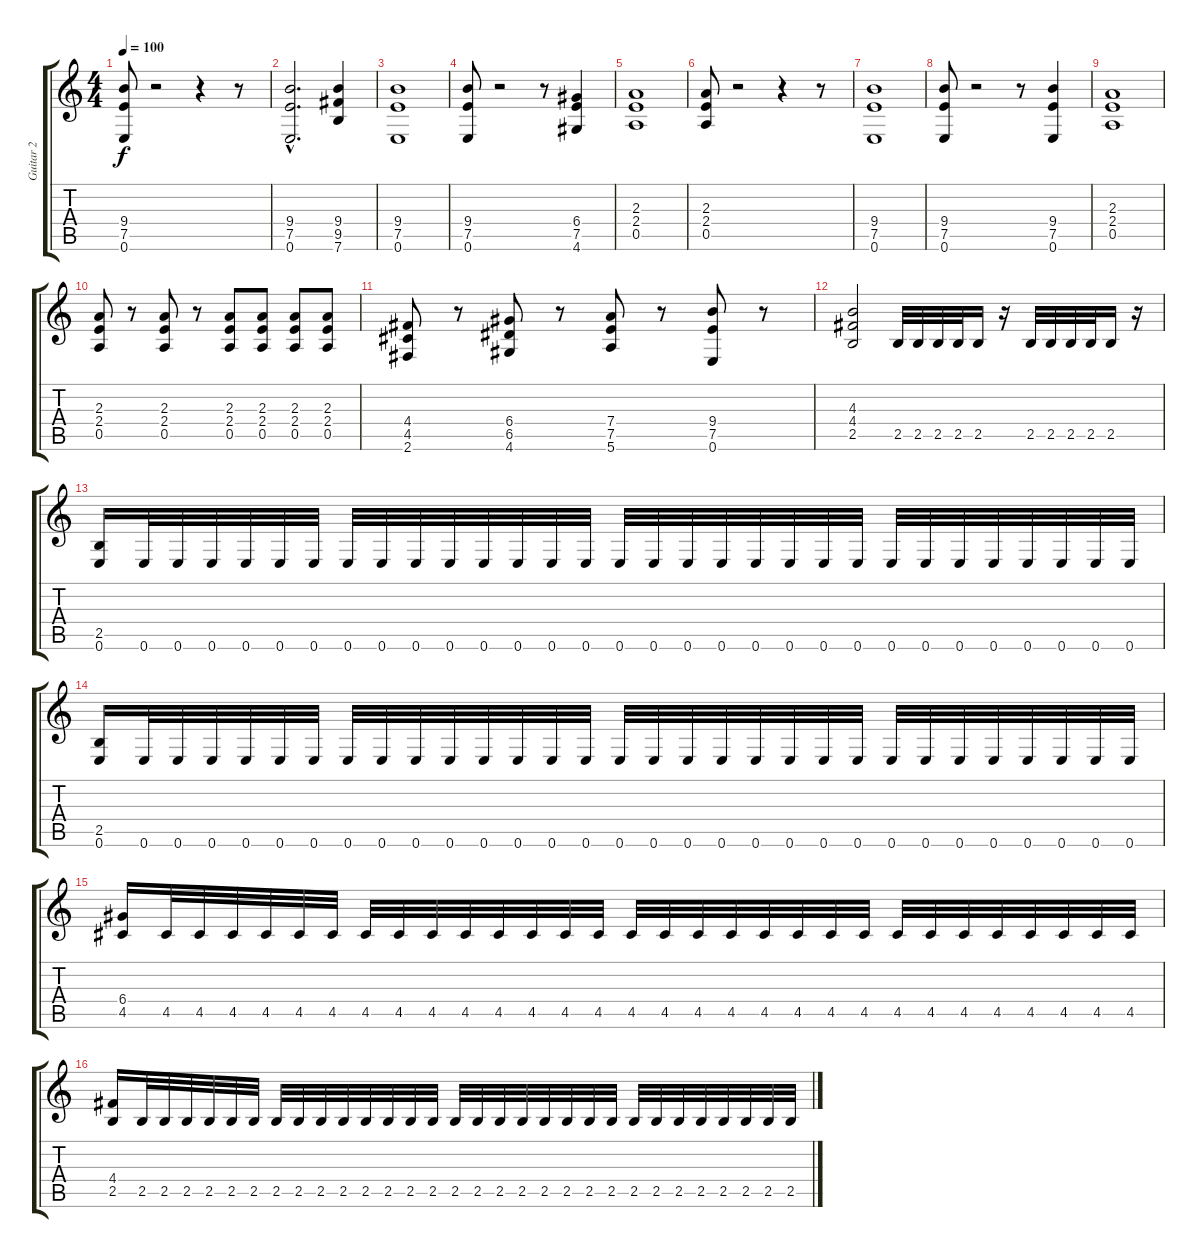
\track ("Guitar 2" "Guitar 2") {instrument distortionguitar}
\staff {score tabs}
\tuning (E4 B3 G3 D3 A2 E2) {hide}
\ts (4 4)
\tempo 100
\clef g2
\ks c
(9.4 7.5 0.6).8{dy f instrument distortionguitar} r.2 r.4 r.8 |
(9.4{hac} 7.5{hac} 0.6{hac}).2{d} (9.4 9.5 7.6).4 |
(9.4 7.5 0.6).1 |
(9.4 7.5 0.6).8 r.2 r.8 (6.4 7.5 4.6).4 |
(2.3 2.4 0.5).1 |
(2.3 2.4 0.5).8 r.2 r.4 r.8 |
(9.4 7.5 0.6).1 |
(9.4 7.5 0.6).8 r.2 r.8 (9.4 7.5 0.6).4 |
(2.3 2.4 0.5).1 |
(2.3 2.4 0.5).8 r.8 (2.3 2.4 0.5).8 r.8 (2.3 2.4 0.5).8 (2.3 2.4 0.5).8 (2.3 2.4 0.5).8 (2.3 2.4 0.5).8 |
(4.4 4.5 2.6).8 r.8 (6.4 6.5 4.6).8 r.8 (7.4 7.5 5.6).8 r.8 (9.4 7.5 0.6).8 r.8 |
(4.3 4.4 2.5).2 2.5.32 2.5.32 2.5.32 2.5.32 2.5.16 r.16 2.5.32 2.5.32 2.5.32 2.5.32 2.5.16 r.16 |
\section ("" "")
(2.5 0.6).16 0.6.32 0.6.32 0.6.32 0.6.32 0.6.32 0.6.32 0.6.32 0.6.32 0.6.32 0.6.32 0.6.32 0.6.32 0.6.32 0.6.32 0.6.32 0.6.32 0.6.32 0.6.32 0.6.32 0.6.32 0.6.32 0.6.32 0.6.32 0.6.32 0.6.32 0.6.32 0.6.32 0.6.32 0.6.32 0.6.32 |
(2.5 0.6).16 0.6.32 0.6.32 0.6.32 0.6.32 0.6.32 0.6.32 0.6.32 0.6.32 0.6.32 0.6.32 0.6.32 0.6.32 0.6.32 0.6.32 0.6.32 0.6.32 0.6.32 0.6.32 0.6.32 0.6.32 0.6.32 0.6.32 0.6.32 0.6.32 0.6.32 0.6.32 0.6.32 0.6.32 0.6.32 0.6.32 |
(6.4 4.5).16 4.5.32 4.5.32 4.5.32 4.5.32 4.5.32 4.5.32 4.5.32 4.5.32 4.5.32 4.5.32 4.5.32 4.5.32 4.5.32 4.5.32 4.5.32 4.5.32 4.5.32 4.5.32 4.5.32 4.5.32 4.5.32 4.5.32 4.5.32 4.5.32 4.5.32 4.5.32 4.5.32 4.5.32 4.5.32 4.5.32 |
(4.4 2.5).16 2.5.32 2.5.32 2.5.32 2.5.32 2.5.32 2.5.32 2.5.32 2.5.32 2.5.32 2.5.32 2.5.32 2.5.32 2.5.32 2.5.32 2.5.32 2.5.32 2.5.32 2.5.32 2.5.32 2.5.32 2.5.32 2.5.32 2.5.32 2.5.32 2.5.32 2.5.32 2.5.32 2.5.32 2.5.32 2.5.32
